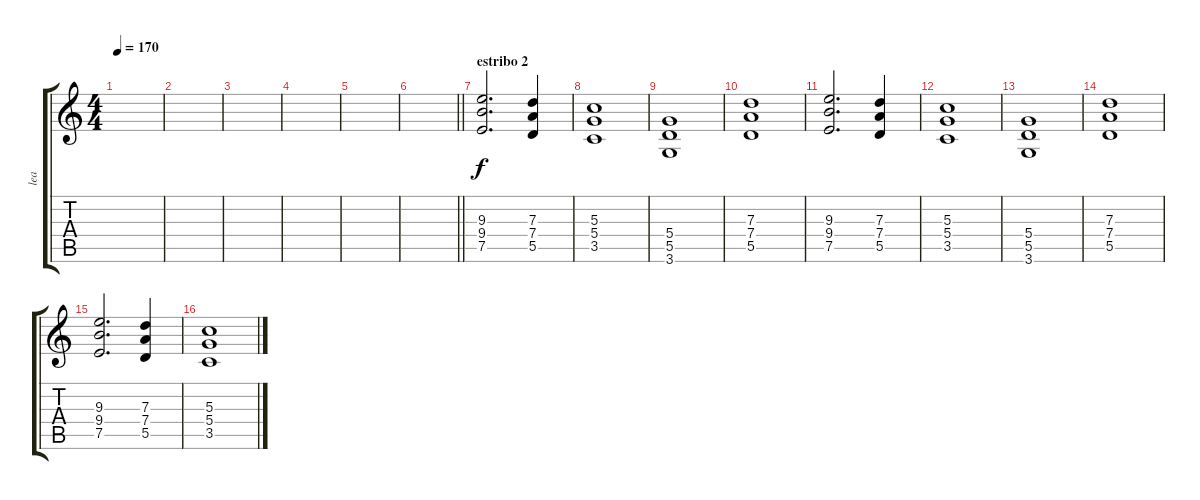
\track ("lea" "lea") {instrument distortionguitar}
\staff {score tabs}
\tuning (E4 B3 G3 D3 A2 E2) {hide}
\ts (4 4)
\tempo 170
\clef g2
\ks c
|
|
|
|
|
\barLineRight lightlight
|
\section ("" "estribo 2")
(9.3 9.4 7.5).2{d} (7.3 7.4 5.5).4 |
(5.3 5.4 3.5).1 |
(5.4 5.5 3.6).1 |
(7.3 7.4 5.5).1 |
(9.3 9.4 7.5).2{d} (7.3 7.4 5.5).4 |
(5.3 5.4 3.5).1 |
(5.4 5.5 3.6).1 |
(7.3 7.4 5.5).1 |
(9.3 9.4 7.5).2{d} (7.3 7.4 5.5).4 |
(5.3 5.4 3.5).1
